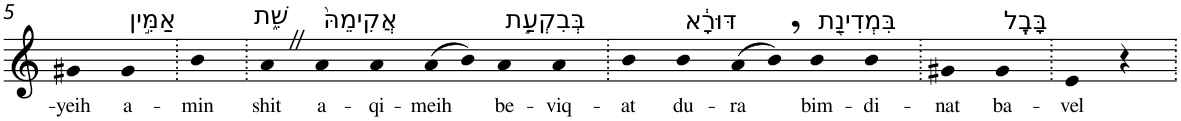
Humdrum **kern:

**kern	**text
*part1	*part1
*staff1	*staff1
*I"Piano	*
*I'Pno	*
!!LO:PB:g=z
*clefG2	*
*k[]	*
=5	=5
!	!LO:LY:b
4g#X	-yeih
!LO:TX:a:t=אַמִּ֣ין	!
!	!LO:LY:b
4g#	a-
=6.	=6.
!	!LO:LY:b
4b	-min
=7.	=7.
!LO:TX:a:t=שִׁ֑ת	!
!	!LO:LY:b
4aZ	shit
!LO:TX:a:t=אֲקִימֵהּ֙	!
!	!LO:LY:b
4a	a-
!	!LO:LY:b
4a	-qi-
!	!LO:LY:b
(>8a	-meih
8b)	.
!LO:TX:a:t=בְּבִקְעַ֣ת	!
!	!LO:LY:b
4a	be-
!	!LO:LY:b
4a	-viq-
=8.	=8.
!	!LO:LY:b
4b	-at
!LO:TX:a:t=דּוּרָ֔א	!
!	!LO:LY:b
4b	du-
!	!LO:LY:b
(>8a	-ra
8b,)	.
!LO:TX:a:t=בִּמְדִינַ֖ת	!
!	!LO:LY:b
4b	bim-
!	!LO:LY:b
4b	-di-
=9.	=9.
!	!LO:LY:b
4g#X	-nat
!LO:TX:a:t=בָּבֶֽל	!
!	!LO:LY:b
4g#	ba-
=10.	=10.
!	!LO:LY:b
4e	-vel
4r	.
=.	=.
*-	*-
